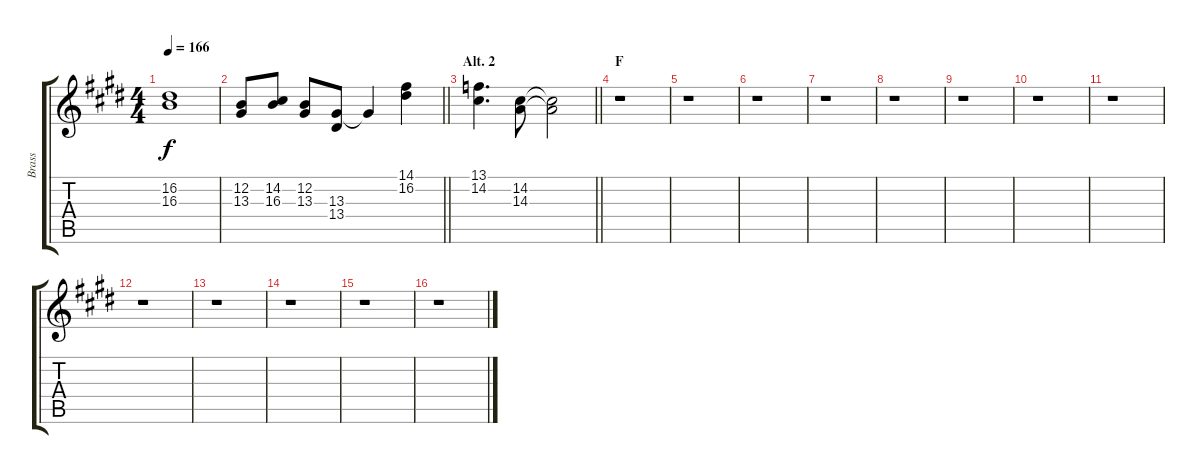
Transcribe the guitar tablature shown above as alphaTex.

\track ("Brass" "Brass") {instrument brasssection}
\staff {score tabs}
\tuning (E4 B3 G3 D3 A2 E2) {hide}
\ts (4 4)
\tempo 166
\clef g2
\ks e
(16.2{t} 16.3{t}).1{dy f} |
\barLineRight lightlight
(12.2 13.3).8 (14.2 16.3).8 (12.2 13.3).8 (13.3 13.4).8 13.3{t}.4 (14.1 16.2).4 |
\section ("" "Alt. 2")
\barLineRight lightlight
(13.1 14.2).4{d} (14.2 14.3).8 (14.2{t} 14.3{t}).2 |
\section ("" "F")
r.1 |
r.1 |
r.1 |
r.1 |
r.1 |
r.1 |
r.1 |
r.1 |
r.1 |
r.1 |
r.1 |
r.1 |
r.1
